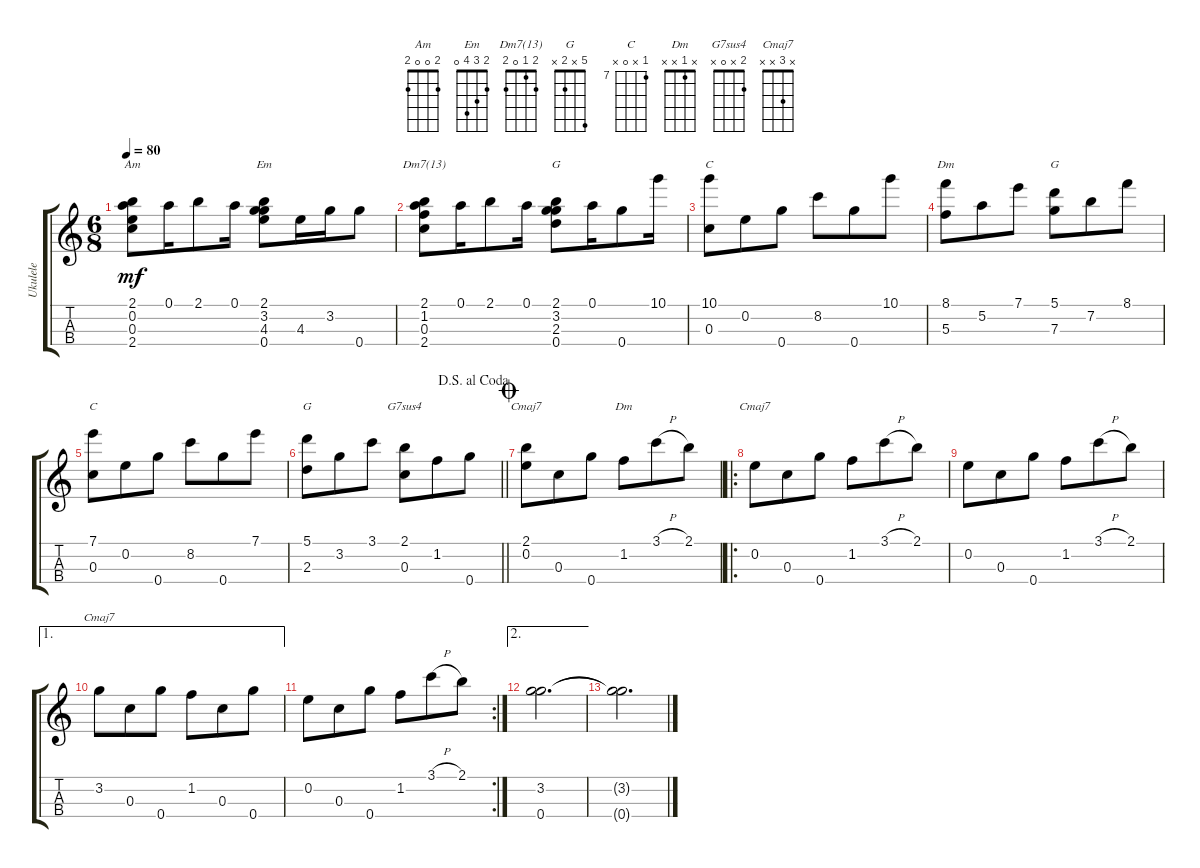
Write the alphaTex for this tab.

\track ("Ukulele" "Ukulele") {instrument acousticguitarnylon}
\staff {score tabs}
\tuning (A4 E4 C4 G4) {hide}
\chord ("Am" 2 0 0 2)
\chord ("Em" 2 3 4 0)
\chord ("Dm7(13)" 2 1 0 2)
\chord ("G" 2 3 2 0) {barre 2}
\chord ("C" 10 x 0 x) {firstfret 10}
\chord ("Dm" 8 x 5 x) {firstfret 5}
\chord ("G" 5 x 7 x) {firstfret 5}
\chord ("C" 7 x 0 x) {firstfret 7}
\chord ("G" 5 x 2 x)
\chord ("G7sus4" 2 x 0 x)
\chord ("Cmaj7" 2 0 x x)
\chord ("Dm" x 1 x x)
\chord ("Cmaj7" x 0 x x)
\chord ("Cmaj7" x 3 x x)
\ts (6 8)
\tempo 80
\clef g2
\ks c
(2.1 0.2 0.3 2.4).8{ch "Am" dy mf} 0.1.16 2.1.8 0.1.16 (2.1 3.2 4.3 0.4).8{ch "Em"} 4.3.16 3.2.16 0.4.8 |
(2.1 1.2 0.3 2.4).8{ch "Dm7(13)"} 0.1.16 2.1.8 0.1.16 (2.1 3.2 2.3 0.4).8{ch "G"} 0.1.16 0.4.8 10.1.16 |
(10.1 0.3).8{ch "C"} 0.2.8 0.4.8 8.2.8 0.4.8 10.1.8 |
(8.1 5.3).8{ch "Dm"} 5.2.8 7.1.8 (5.1 7.3).8{ch "G"} 7.2.8 8.1.8 |
(7.1 0.3).8{ch "C"} 0.2.8 0.4.8 8.2.8 0.4.8 7.1.8 |
\jump dalsegnoalcoda
\barLineRight lightlight
(5.1 2.3).8{ch "G"} 3.2.8 3.1.8 (2.1 0.3).8{ch "G7sus4"} 1.2.8 0.4.8 |
\jump coda
(2.1 0.2).8{ch "Cmaj7"} 0.3.8 0.4.8 1.2.8{ch "Dm"} 3.1{h}.8 2.1.8 |
\ro
0.2.8{ch "Cmaj7"} 0.3.8 0.4.8 1.2.8 3.1{h}.8 2.1.8 |
0.2.8 0.3.8 0.4.8 1.2.8 3.1{h}.8 2.1.8 |
\ae 1
3.2.8{ch "Cmaj7"} 0.3.8 0.4.8 1.2.8 0.3.8 0.4.8 |
\rc 2
0.2.8 0.3.8 0.4.8 1.2.8 3.1{h}.8 2.1.8 |
\ae 2
(3.2 0.4).2{d} |
(3.2{t} 0.4{t}).2{d}
